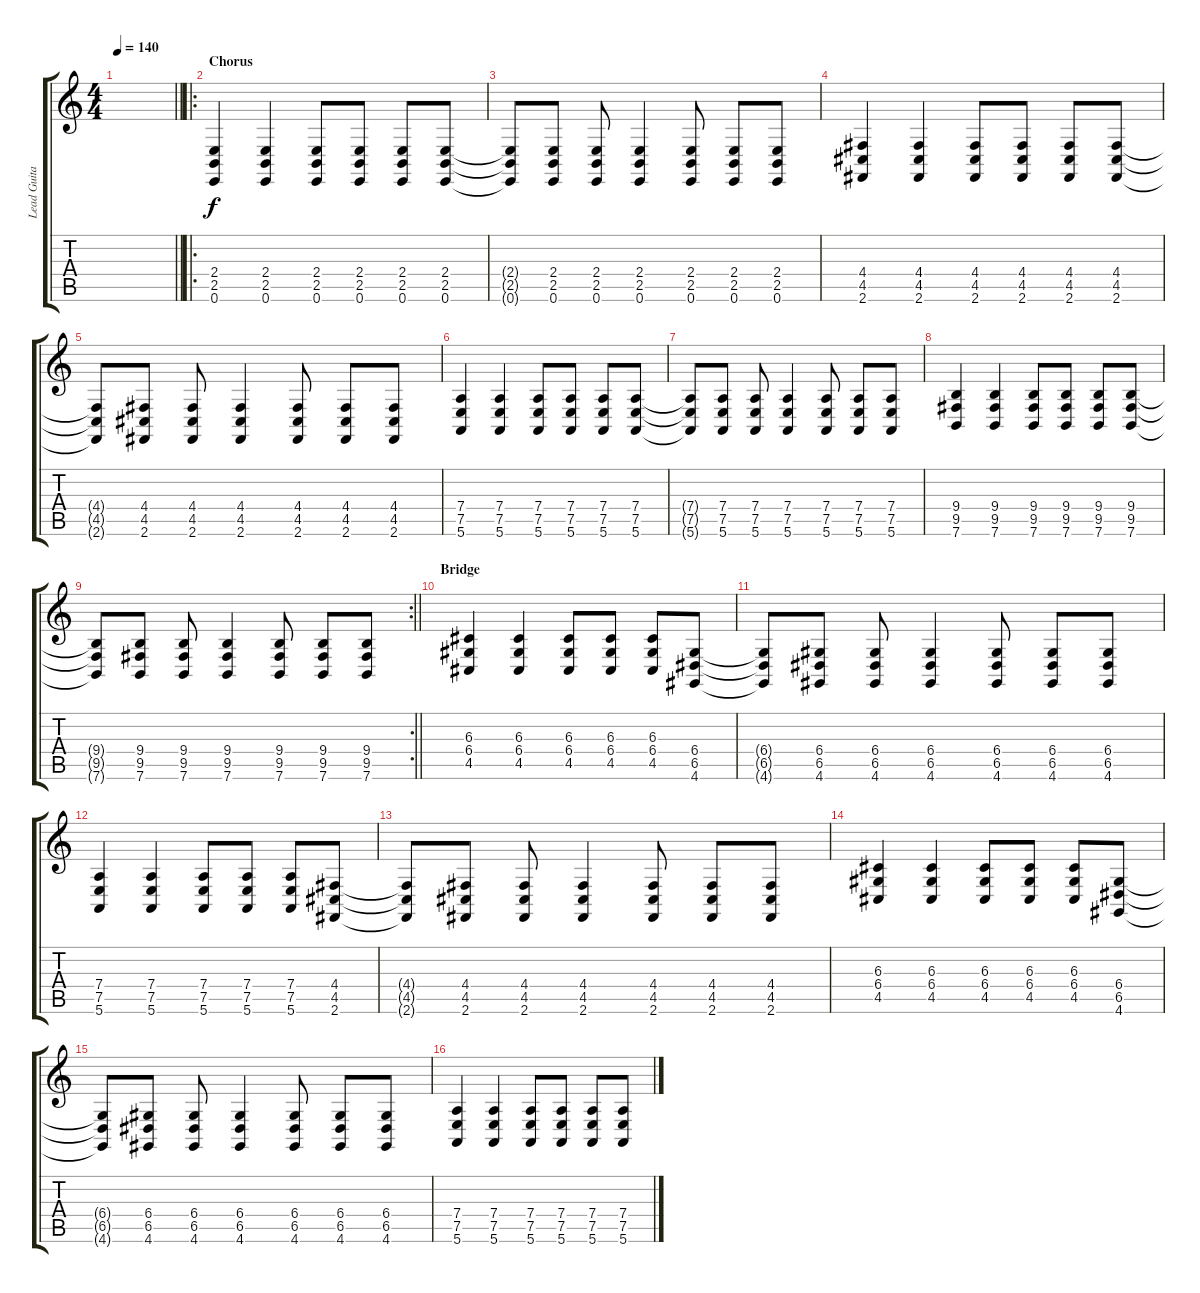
\track ("Lead Guitar" "Lead Guita") {instrument tremolostrings}
\staff {score tabs}
\tuning (E4 B3 G3 D3 A2 E2) {hide}
\ts (4 4)
\tempo 140
\clef g2
\barLineRight lightlight
\ks c
|
\ro
\section ("" "Chorus")
(2.4 2.5 0.6).4{volume 13 instrument distortionguitar} (2.4 2.5 0.6).4 (2.4 2.5 0.6).8 (2.4 2.5 0.6).8 (2.4 2.5 0.6).8 (2.4 2.5 0.6).8 |
(2.4{t} 2.5{t} 0.6{t}).8 (2.4 2.5 0.6).8 (2.4 2.5 0.6).8 (2.4 2.5 0.6).4 (2.4 2.5 0.6).8 (2.4 2.5 0.6).8 (2.4 2.5 0.6).8 |
(4.4 4.5 2.6).4 (4.4 4.5 2.6).4 (4.4 4.5 2.6).8 (4.4 4.5 2.6).8 (4.4 4.5 2.6).8 (4.4 4.5 2.6).8 |
(4.4{t} 4.5{t} 2.6{t}).8 (4.4 4.5 2.6).8 (4.4 4.5 2.6).8 (4.4 4.5 2.6).4 (4.4 4.5 2.6).8 (4.4 4.5 2.6).8 (4.4 4.5 2.6).8 |
(7.4 7.5 5.6).4 (7.4 7.5 5.6).4 (7.4 7.5 5.6).8 (7.4 7.5 5.6).8 (7.4 7.5 5.6).8 (7.4 7.5 5.6).8 |
(7.4{t} 7.5{t} 5.6{t}).8 (7.4 7.5 5.6).8 (7.4 7.5 5.6).8 (7.4 7.5 5.6).4 (7.4 7.5 5.6).8 (7.4 7.5 5.6).8 (7.4 7.5 5.6).8 |
(9.4 9.5 7.6).4 (9.4 9.5 7.6).4 (9.4 9.5 7.6).8 (9.4 9.5 7.6).8 (9.4 9.5 7.6).8 (9.4 9.5 7.6).8 |
\rc 2
\barLineRight lightlight
(9.4{t} 9.5{t} 7.6{t}).8 (9.4 9.5 7.6).8 (9.4 9.5 7.6).8 (9.4 9.5 7.6).4 (9.4 9.5 7.6).8 (9.4 9.5 7.6).8 (9.4 9.5 7.6).8 |
\section ("" "Bridge")
(6.3 6.4 4.5).4 (6.3 6.4 4.5).4 (6.3 6.4 4.5).8 (6.3 6.4 4.5).8 (6.3 6.4 4.5).8 (6.4 6.5 4.6).8 |
(6.4{t} 6.5{t} 4.6{t}).8 (6.4 6.5 4.6).8 (6.4 6.5 4.6).8 (6.4 6.5 4.6).4 (6.4 6.5 4.6).8 (6.4 6.5 4.6).8 (6.4 6.5 4.6).8 |
(7.4 7.5 5.6).4 (7.4 7.5 5.6).4 (7.4 7.5 5.6).8 (7.4 7.5 5.6).8 (7.4 7.5 5.6).8 (4.4 4.5 2.6).8 |
(4.4{t} 4.5{t} 2.6{t}).8 (4.4 4.5 2.6).8 (4.4 4.5 2.6).8 (4.4 4.5 2.6).4 (4.4 4.5 2.6).8 (4.4 4.5 2.6).8 (4.4 4.5 2.6).8 |
(6.3 6.4 4.5).4 (6.3 6.4 4.5).4 (6.3 6.4 4.5).8 (6.3 6.4 4.5).8 (6.3 6.4 4.5).8 (6.4 6.5 4.6).8 |
(6.4{t} 6.5{t} 4.6{t}).8 (6.4 6.5 4.6).8 (6.4 6.5 4.6).8 (6.4 6.5 4.6).4 (6.4 6.5 4.6).8 (6.4 6.5 4.6).8 (6.4 6.5 4.6).8 |
(7.4 7.5 5.6).4 (7.4 7.5 5.6).4 (7.4 7.5 5.6).8 (7.4 7.5 5.6).8 (7.4 7.5 5.6).8 (7.4 7.5 5.6).8
